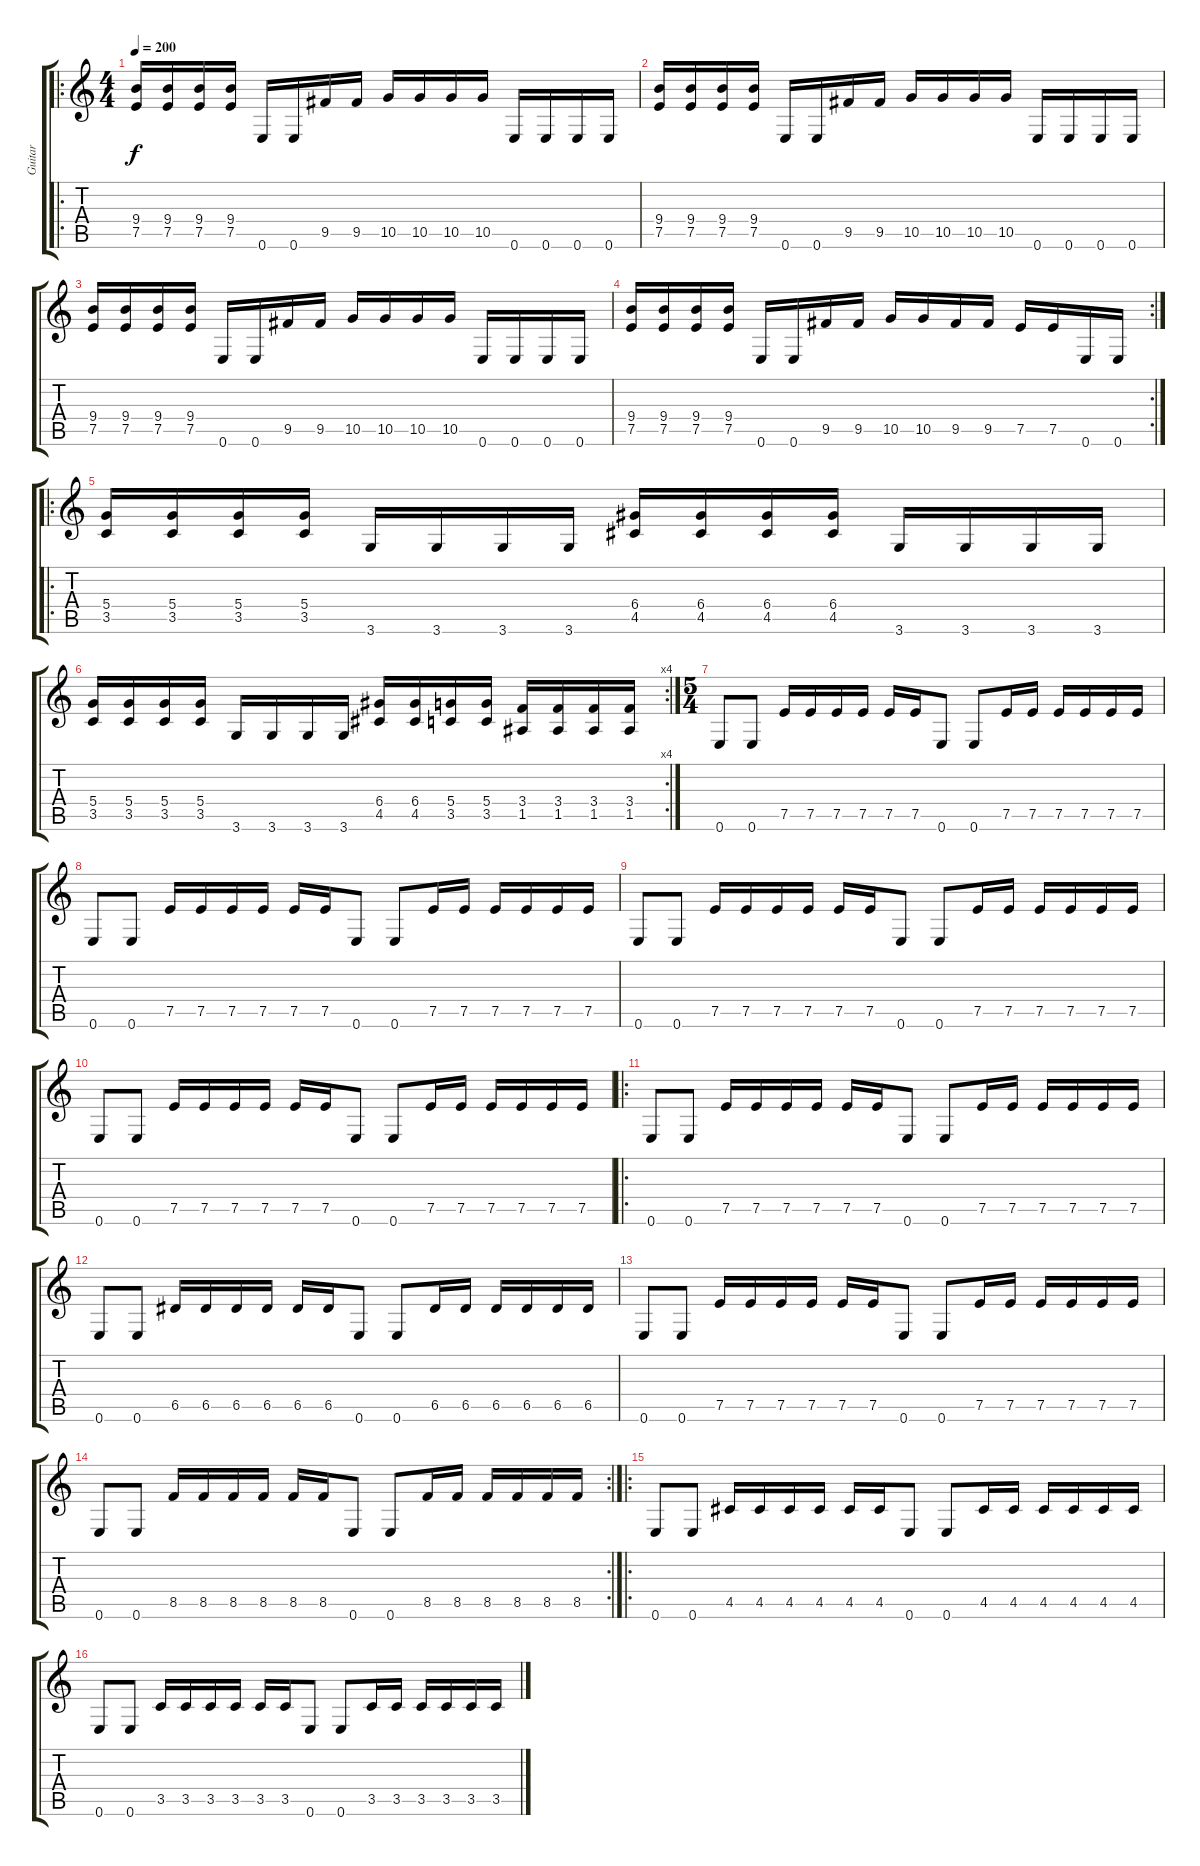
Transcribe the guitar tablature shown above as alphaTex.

\track ("Guitar" "Guitar") {instrument distortionguitar}
\staff {score tabs}
\tuning (E4 B3 G3 D3 A2 E2) {hide}
\ro
\ts (4 4)
\tempo 200
\clef g2
\ks c
(9.4 7.5).16{dy f} (9.4 7.5).16 (9.4 7.5).16 (9.4 7.5).16 0.6.16 0.6.16 9.5.16 9.5.16 10.5.16 10.5.16 10.5.16 10.5.16 0.6.16 0.6.16 0.6.16 0.6.16 |
(9.4 7.5).16 (9.4 7.5).16 (9.4 7.5).16 (9.4 7.5).16 0.6.16 0.6.16 9.5.16 9.5.16 10.5.16 10.5.16 10.5.16 10.5.16 0.6.16 0.6.16 0.6.16 0.6.16 |
(9.4 7.5).16 (9.4 7.5).16 (9.4 7.5).16 (9.4 7.5).16 0.6.16 0.6.16 9.5.16 9.5.16 10.5.16 10.5.16 10.5.16 10.5.16 0.6.16 0.6.16 0.6.16 0.6.16 |
\rc 2
(9.4 7.5).16 (9.4 7.5).16 (9.4 7.5).16 (9.4 7.5).16 0.6.16 0.6.16 9.5.16 9.5.16 10.5.16 10.5.16 9.5.16 9.5.16 7.5.16 7.5.16 0.6.16 0.6.16 |
\ro
(5.4 3.5).16 (5.4 3.5).16 (5.4 3.5).16 (5.4 3.5).16 3.6.16 3.6.16 3.6.16 3.6.16 (6.4 4.5).16 (6.4 4.5).16 (6.4 4.5).16 (6.4 4.5).16 3.6.16 3.6.16 3.6.16 3.6.16 |
\rc 4
(5.4 3.5).16 (5.4 3.5).16 (5.4 3.5).16 (5.4 3.5).16 3.6.16 3.6.16 3.6.16 3.6.16 (6.4 4.5).16 (6.4 4.5).16 (5.4 3.5).16 (5.4 3.5).16 (3.4 1.5).16 (3.4 1.5).16 (3.4 1.5).16 (3.4 1.5).16 |
\ts (5 4)
0.6.8 0.6.8 7.5.16 7.5.16 7.5.16 7.5.16 7.5.16 7.5.16 0.6.8 0.6.8 7.5.16 7.5.16 7.5.16 7.5.16 7.5.16 7.5.16 |
0.6.8 0.6.8 7.5.16 7.5.16 7.5.16 7.5.16 7.5.16 7.5.16 0.6.8 0.6.8 7.5.16 7.5.16 7.5.16 7.5.16 7.5.16 7.5.16 |
0.6.8 0.6.8 7.5.16 7.5.16 7.5.16 7.5.16 7.5.16 7.5.16 0.6.8 0.6.8 7.5.16 7.5.16 7.5.16 7.5.16 7.5.16 7.5.16 |
0.6.8 0.6.8 7.5.16 7.5.16 7.5.16 7.5.16 7.5.16 7.5.16 0.6.8 0.6.8 7.5.16 7.5.16 7.5.16 7.5.16 7.5.16 7.5.16 |
\ro
0.6.8 0.6.8 7.5.16 7.5.16 7.5.16 7.5.16 7.5.16 7.5.16 0.6.8 0.6.8 7.5.16 7.5.16 7.5.16 7.5.16 7.5.16 7.5.16 |
0.6.8 0.6.8 6.5.16 6.5.16 6.5.16 6.5.16 6.5.16 6.5.16 0.6.8 0.6.8 6.5.16 6.5.16 6.5.16 6.5.16 6.5.16 6.5.16 |
0.6.8 0.6.8 7.5.16 7.5.16 7.5.16 7.5.16 7.5.16 7.5.16 0.6.8 0.6.8 7.5.16 7.5.16 7.5.16 7.5.16 7.5.16 7.5.16 |
\rc 2
0.6.8 0.6.8 8.5.16 8.5.16 8.5.16 8.5.16 8.5.16 8.5.16 0.6.8 0.6.8 8.5.16 8.5.16 8.5.16 8.5.16 8.5.16 8.5.16 |
\ro
0.6.8 0.6.8 4.5.16 4.5.16 4.5.16 4.5.16 4.5.16 4.5.16 0.6.8 0.6.8 4.5.16 4.5.16 4.5.16 4.5.16 4.5.16 4.5.16 |
0.6.8 0.6.8 3.5.16 3.5.16 3.5.16 3.5.16 3.5.16 3.5.16 0.6.8 0.6.8 3.5.16 3.5.16 3.5.16 3.5.16 3.5.16 3.5.16
